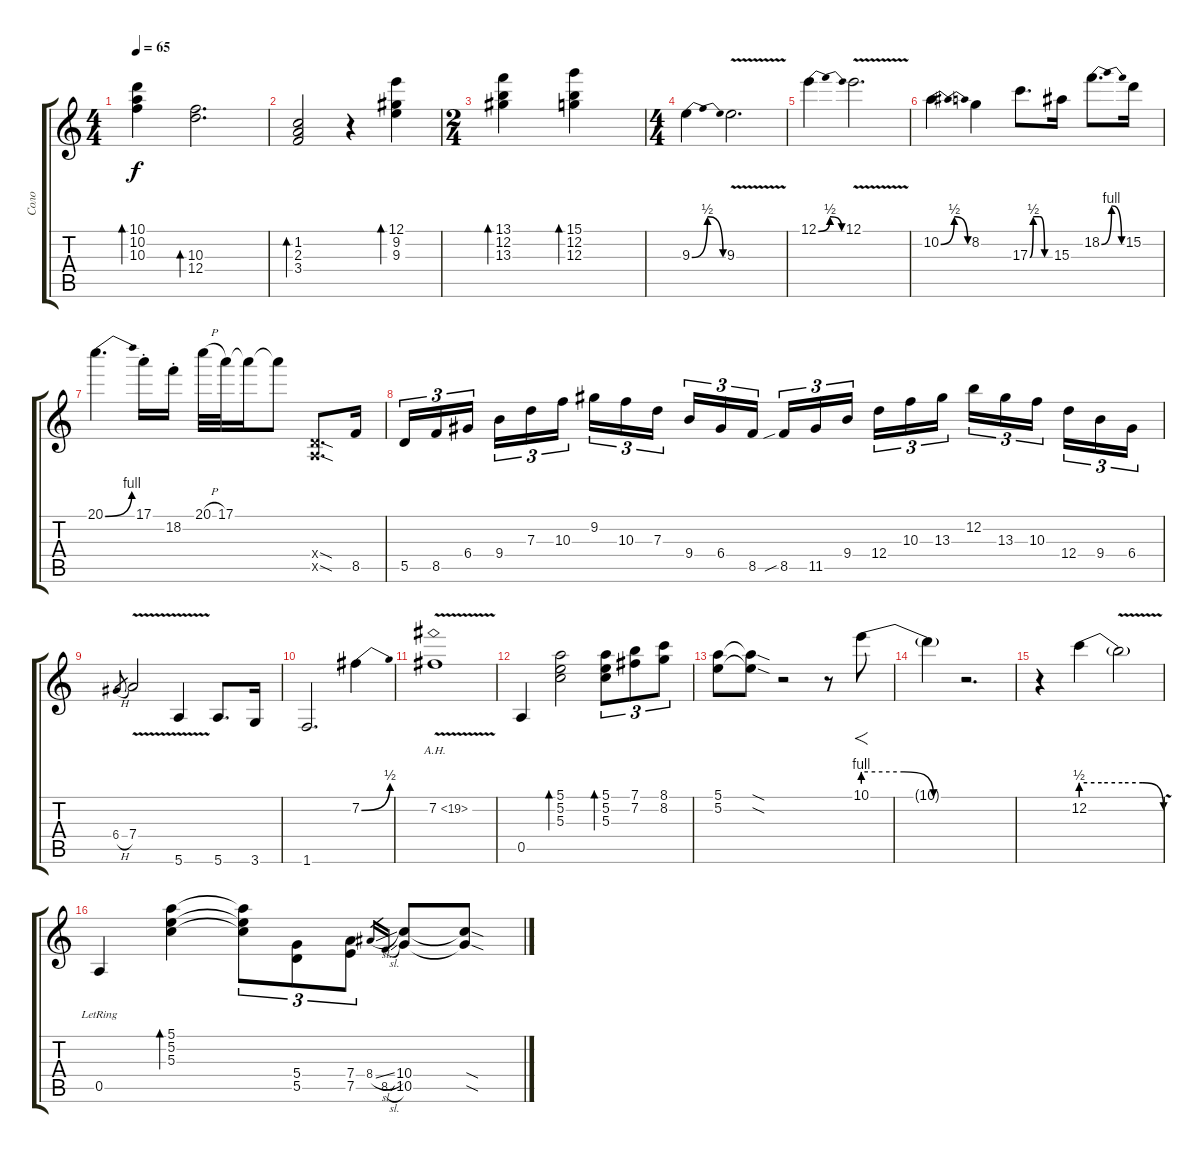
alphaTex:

\track ("Соло" "Соло") {instrument electricguitarclean}
\staff {score tabs}
\tuning (E4 B3 G3 D3 A2 E2) {hide}
\ts (4 4)
\tempo 65
\clef g2
\ks c
(10.1 10.2 10.3).4{bd 60 dy f} (10.3 12.4).2{d bd 60} |
(1.2 2.3 3.4).2{bd 120} r.4 (12.1 9.2 9.3).4{bd 240} |
\ts (2 4)
(13.1 12.2 13.3).4{bd 120} (15.1 12.2 12.3).4{bd 120} |
\ts (4 4)
9.3{be (bendrelease 0 0 10 2 30 2 60 0)}.4{volume 8 instrument distortionguitar} 9.3{v}.2{d} |
12.1{be (bendrelease 0 0 10 2 30 2 60 0)}.4 12.1{v}.2{d} |
10.2{be (bendrelease 0 0 10 2 30 2 60 0)}.4 8.2.4 17.3{be (custom 0 0 10 2 30 2 44 0 60 0)}.8{d} 15.3.16 18.2{be (bendrelease 0 0 10 4 30 4 60 0)}.8{d} 15.2.16 |
20.1{be (bend 0 0 60 4)}.4{d} 17.1{st}.16 18.2{st}.16 20.1{h}.32 17.1.32 17.1{t}.16 17.1{t}.8 (0.4{sod x} 0.5{sod x}).8{d} 8.5.16 |
5.5.16{tu (3 2)} 8.5.16{tu (3 2)} 6.4.16{tu (3 2) beam splitsecondary} 9.4.16{tu (3 2)} 7.3.16{tu (3 2)} 10.3.16{tu (3 2)} 9.2.16{tu (3 2)} 10.3.16{tu (3 2)} 7.3.16{tu (3 2) beam splitsecondary} 9.4.16{tu (3 2)} 6.4.16{tu (3 2)} 8.5.16{tu (3 2)} 8.5{sib}.16{tu (3 2)} 11.5.16{tu (3 2)} 9.4.16{tu (3 2) beam splitsecondary} 12.4.16{tu (3 2)} 10.3.16{tu (3 2)} 13.3.16{tu (3 2)} 12.2.16{tu (3 2)} 13.3.16{tu (3 2)} 10.3.16{tu (3 2) beam splitsecondary} 12.4.16{tu (3 2)} 9.4.16{tu (3 2)} 6.4.16{tu (3 2)} |
6.4{h}.8{gr} 7.4{v}.2 5.6{v}.4 5.6.8{d} 3.6.16 |
1.6.2{d} 7.2{be (bend 0 0 60 2)}.4 |
7.2{ah 12 v}.1 |
0.5.4{instrument electricguitarclean} (5.1 5.2 5.3).2{bd 120} (5.1 5.2 5.3).8{tu (3 2) bd 240} (7.1 7.2).8{tu (3 2)} (8.1 8.2).8{tu (3 2)} |
(5.1 5.2).8 (5.1{sod t} 5.2{sod t}).8 r.2 r.8 10.1{be (custom 0 4 25 4 43 0 60 0)}.8{f instrument overdrivenguitar} |
10.1{t}.4 r.2{d} |
r.4 12.2{be (custom 0 2 15 2 30 2 45 2 60 0)}.4 12.2{v t}.2 |
0.5{lr}.4{instrument electricguitarclean} (5.1 5.2 5.3).4{bd 120} (5.1{t} 5.2{t} 5.3{t}).8{tu (3 2)} (5.4 5.5).8{tu (3 2)} (7.4 7.5).8{tu (3 2)} 8.4{sl}.16{gr} 8.5{sl}.16{gr} (10.4 10.5).8 (10.4{sod t} 10.5{sod t}).8
